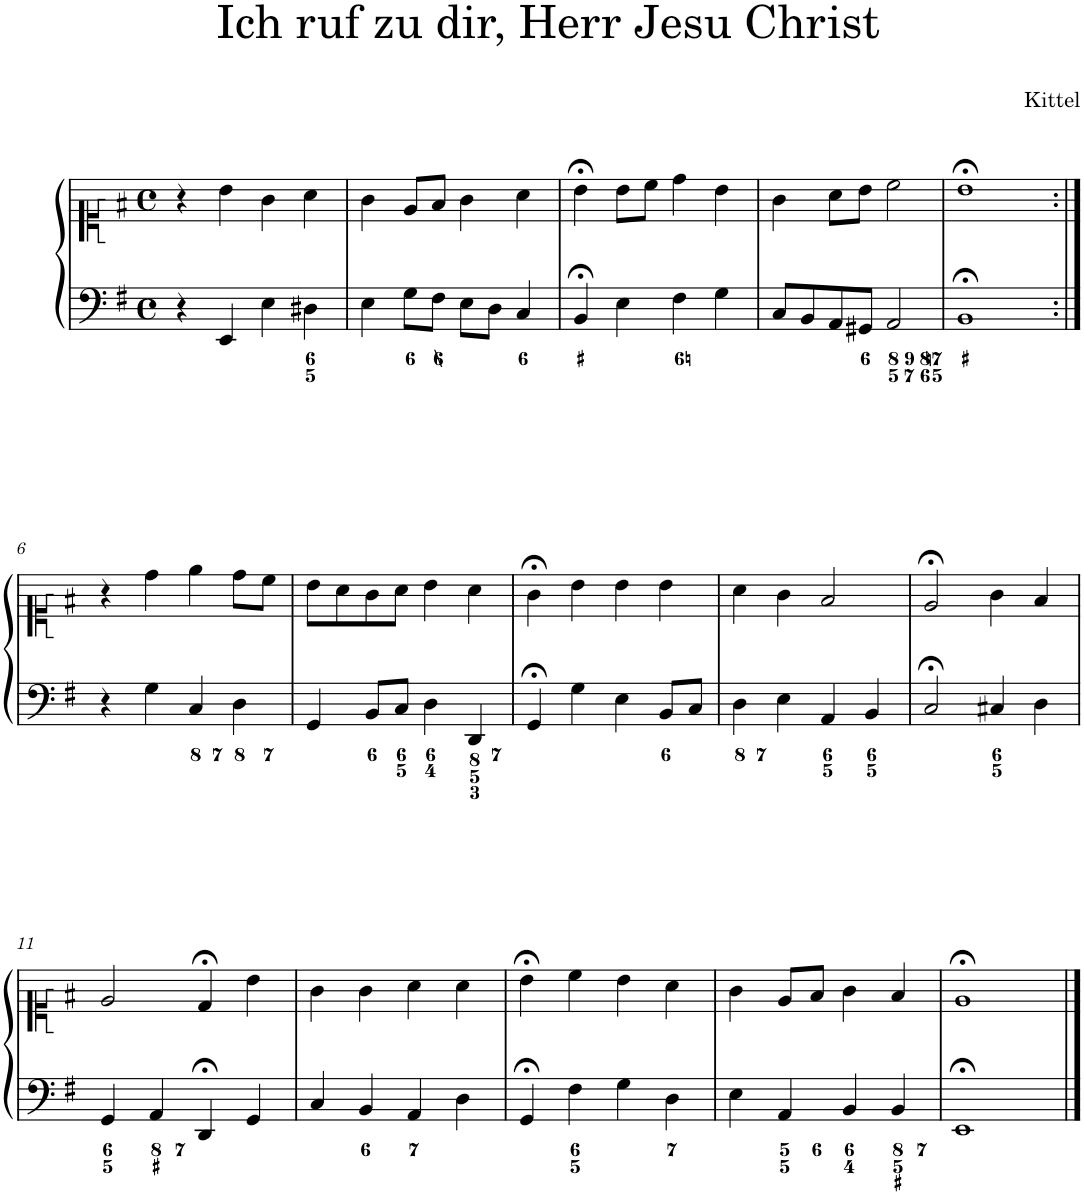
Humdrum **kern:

**kern	**kern
*part1	*part1
*staff2	*staff1
*I"Piano	*
*I'Pno.	*
*clefF4	*clefC1
*k[f#]	*k[f#]
*M4/4	*M4/4
*met(c)	*met(c)
=1	=1
4r	4r
4EE/	4b\
4E\	4g\
4D#X\	4a\
=2	=2
4E\	4g\
8G\L	8e/L
8F#\J	8f#/J
8E\L	4g\
8D\J	.
4C/	4a\
=3	=3
4BB;</	4b;<\
4E\	8b\L
.	8cc\J
4F#\	4dd\
4G\	4b\
=4	=4
8C/L	4g\
8BB/	.
8AA/	8a\L
8GG#X/J	8b\J
2AA/	2cc\
=5	=5
1BB;<	1b;<
!!LO:LB:g=z
=6:|!	=6:|!
4r	4r
4G\	4dd\
4C/	4ee\
4D\	8dd\L
.	8cc\J
=7	=7
4GG/	8b\L
.	8a\
8BB/L	8g\
8C/J	8a\J
4D\	4b\
4DD/	4a\
=8	=8
4GG;</	4g;<\
4G\	4b\
4E\	4b\
8BB/L	4b\
8C/J	.
=9	=9
4D\	4a\
4E\	4g\
4AA/	2f#/
4BB/	.
=10	=10
2C;</	2e;</
4C#X/	4g\
4D\	4f#/
!!LO:LB:g=z
=11	=11
4GG/	2e/
4AA/	.
4DD;</	4d;</
4GG/	4b\
=12	=12
4C/	4g\
4BB/	4g\
4AA/	4a\
4D\	4a\
=13	=13
4GG;</	4b;<\
4F#\	4cc\
4G\	4b\
4D\	4a\
=14	=14
4E\	4g\
4AA/	8e/L
.	8f#/J
4BB/	4g\
4BB/	4f#/
=15	=15
1EE;<	1e;<
==	==
*-	*-
